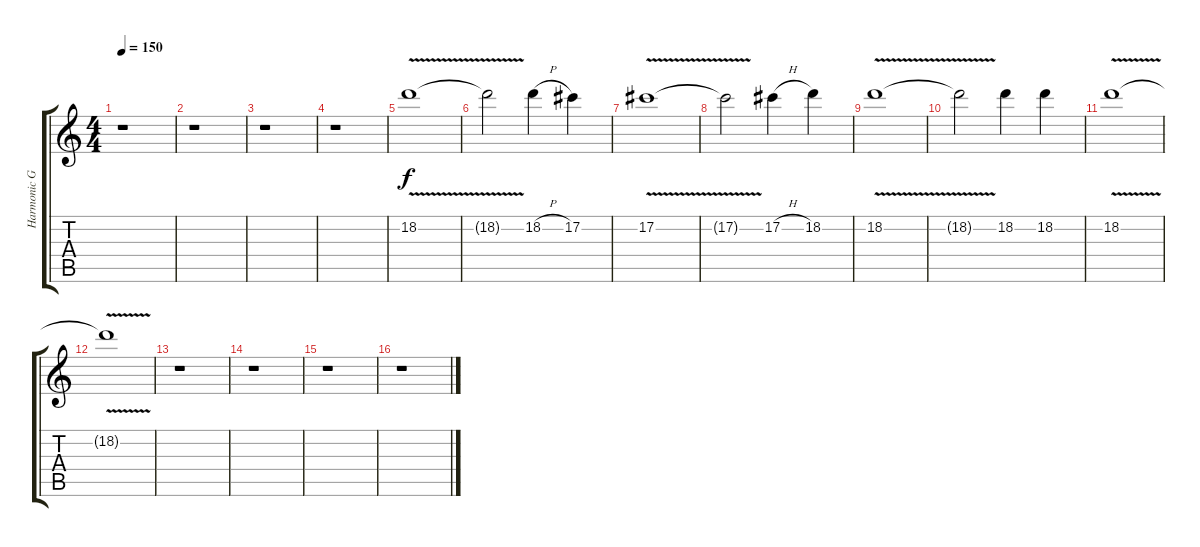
\track ("Harmonic Guitar" "Harmonic G") {instrument distortionguitar}
\staff {score tabs}
\tuning (Db4 Ab3 E3 B2 Gb2 B1) {hide}
\ts (4 4)
\tempo 150
\clef g2
\ks c
r.1{dy f} |
r.1 |
r.1 |
r.1 |
18.2{v}.1 |
18.2{t}.2 18.2{h}.4 17.2.4 |
17.2{v}.1 |
17.2{t}.2 17.2{h}.4 18.2.4 |
18.2{v}.1 |
18.2{t}.2 18.2.4 18.2.4 |
18.2{v}.1 |
18.2{t}.1 |
r.1 |
r.1 |
r.1 |
r.1
